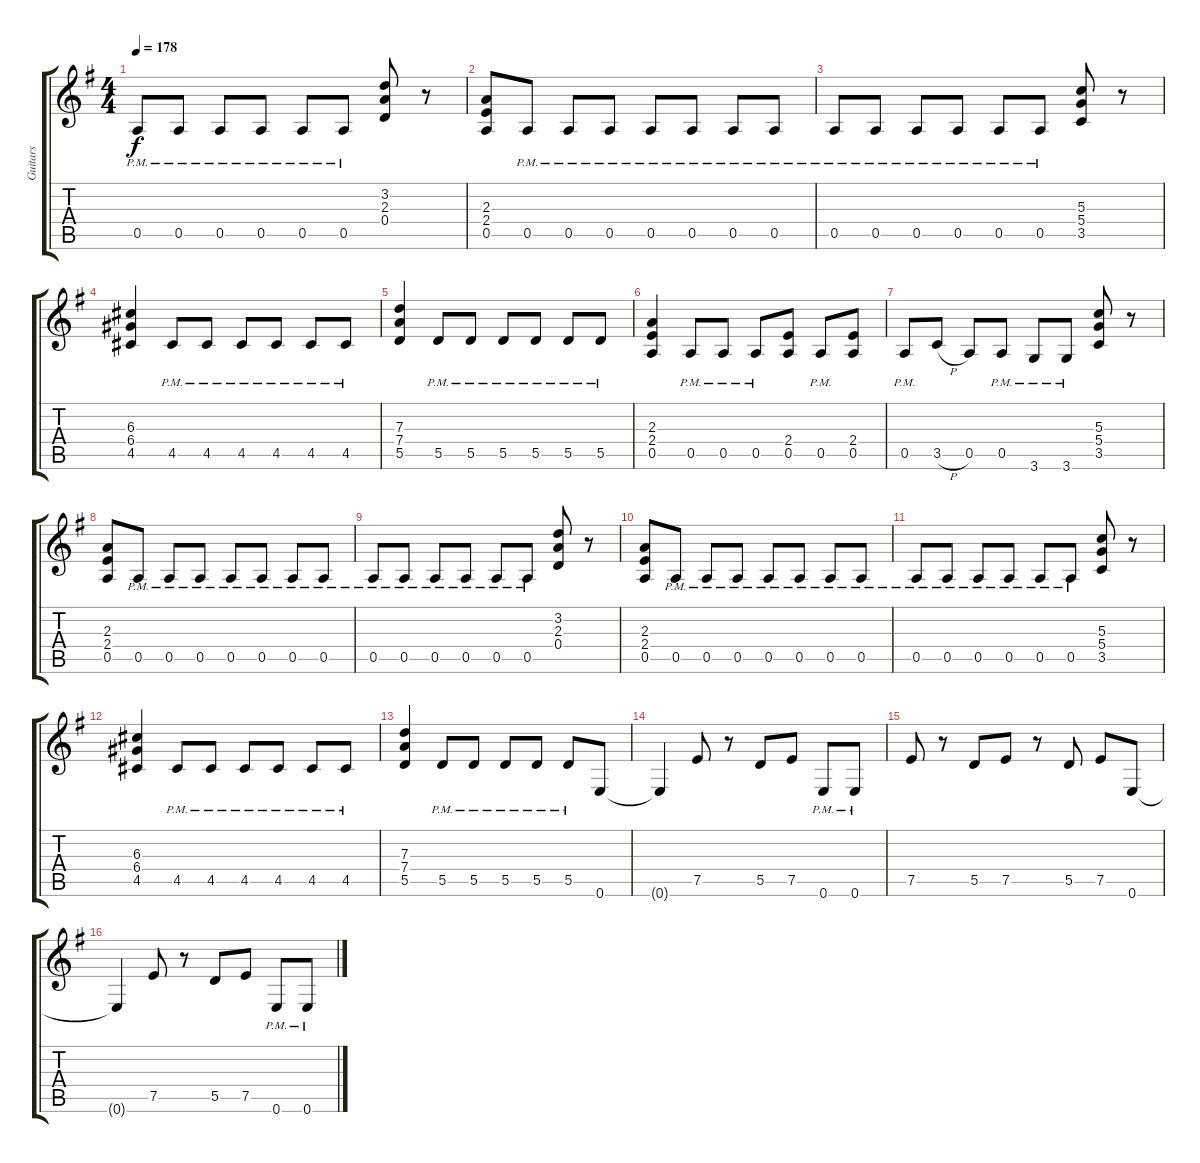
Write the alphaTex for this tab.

\track ("Guitars" "Guitars") {instrument distortionguitar}
\staff {score tabs}
\tuning (E4 B3 G3 D3 A2 E2) {hide}
\ts (4 4)
\tempo 178
\clef g2
\ks g
0.5{pm}.8{dy f} 0.5{pm}.8 0.5{pm}.8 0.5{pm}.8 0.5{pm}.8 0.5{pm}.8 (3.2 2.3 0.4).8 r.8 |
(2.3 2.4 0.5).8 0.5{pm}.8 0.5{pm}.8 0.5{pm}.8 0.5{pm}.8 0.5{pm}.8 0.5{pm}.8 0.5{pm}.8 |
0.5{pm}.8 0.5{pm}.8 0.5{pm}.8 0.5{pm}.8 0.5{pm}.8 0.5{pm}.8 (5.3 5.4 3.5).8 r.8 |
(6.3 6.4 4.5).4 4.5{pm}.8 4.5{pm}.8 4.5{pm}.8 4.5{pm}.8 4.5{pm}.8 4.5{pm}.8 |
(7.3 7.4 5.5).4 5.5{pm}.8 5.5{pm}.8 5.5{pm}.8 5.5{pm}.8 5.5{pm}.8 5.5{pm}.8 |
(2.3 2.4 0.5).4 0.5{pm}.8 0.5{pm}.8 0.5{pm}.8 (2.4 0.5).8 0.5{pm}.8 (2.4 0.5).8 |
0.5{pm}.8 3.5{h}.8 0.5.8 0.5{pm}.8 3.6{pm}.8 3.6{pm}.8 (5.3 5.4 3.5).8 r.8 |
(2.3 2.4 0.5).8 0.5{pm}.8 0.5{pm}.8 0.5{pm}.8 0.5{pm}.8 0.5{pm}.8 0.5{pm}.8 0.5{pm}.8 |
0.5{pm}.8 0.5{pm}.8 0.5{pm}.8 0.5{pm}.8 0.5{pm}.8 0.5{pm}.8 (3.2 2.3 0.4).8 r.8 |
(2.3 2.4 0.5).8 0.5{pm}.8 0.5{pm}.8 0.5{pm}.8 0.5{pm}.8 0.5{pm}.8 0.5{pm}.8 0.5{pm}.8 |
0.5{pm}.8 0.5{pm}.8 0.5{pm}.8 0.5{pm}.8 0.5{pm}.8 0.5{pm}.8 (5.3 5.4 3.5).8 r.8 |
(6.3 6.4 4.5).4 4.5{pm}.8 4.5{pm}.8 4.5{pm}.8 4.5{pm}.8 4.5{pm}.8 4.5{pm}.8 |
(7.3 7.4 5.5).4 5.5{pm}.8 5.5{pm}.8 5.5{pm}.8 5.5{pm}.8 5.5{pm}.8 0.6.8 |
0.6{t}.4 7.5.8 r.8 5.5.8 7.5.8 0.6{pm}.8 0.6{pm}.8 |
7.5.8 r.8 5.5.8 7.5.8 r.8 5.5.8 7.5.8 0.6.8 |
0.6{t}.4 7.5.8 r.8 5.5.8 7.5.8 0.6{pm}.8 0.6{pm}.8
